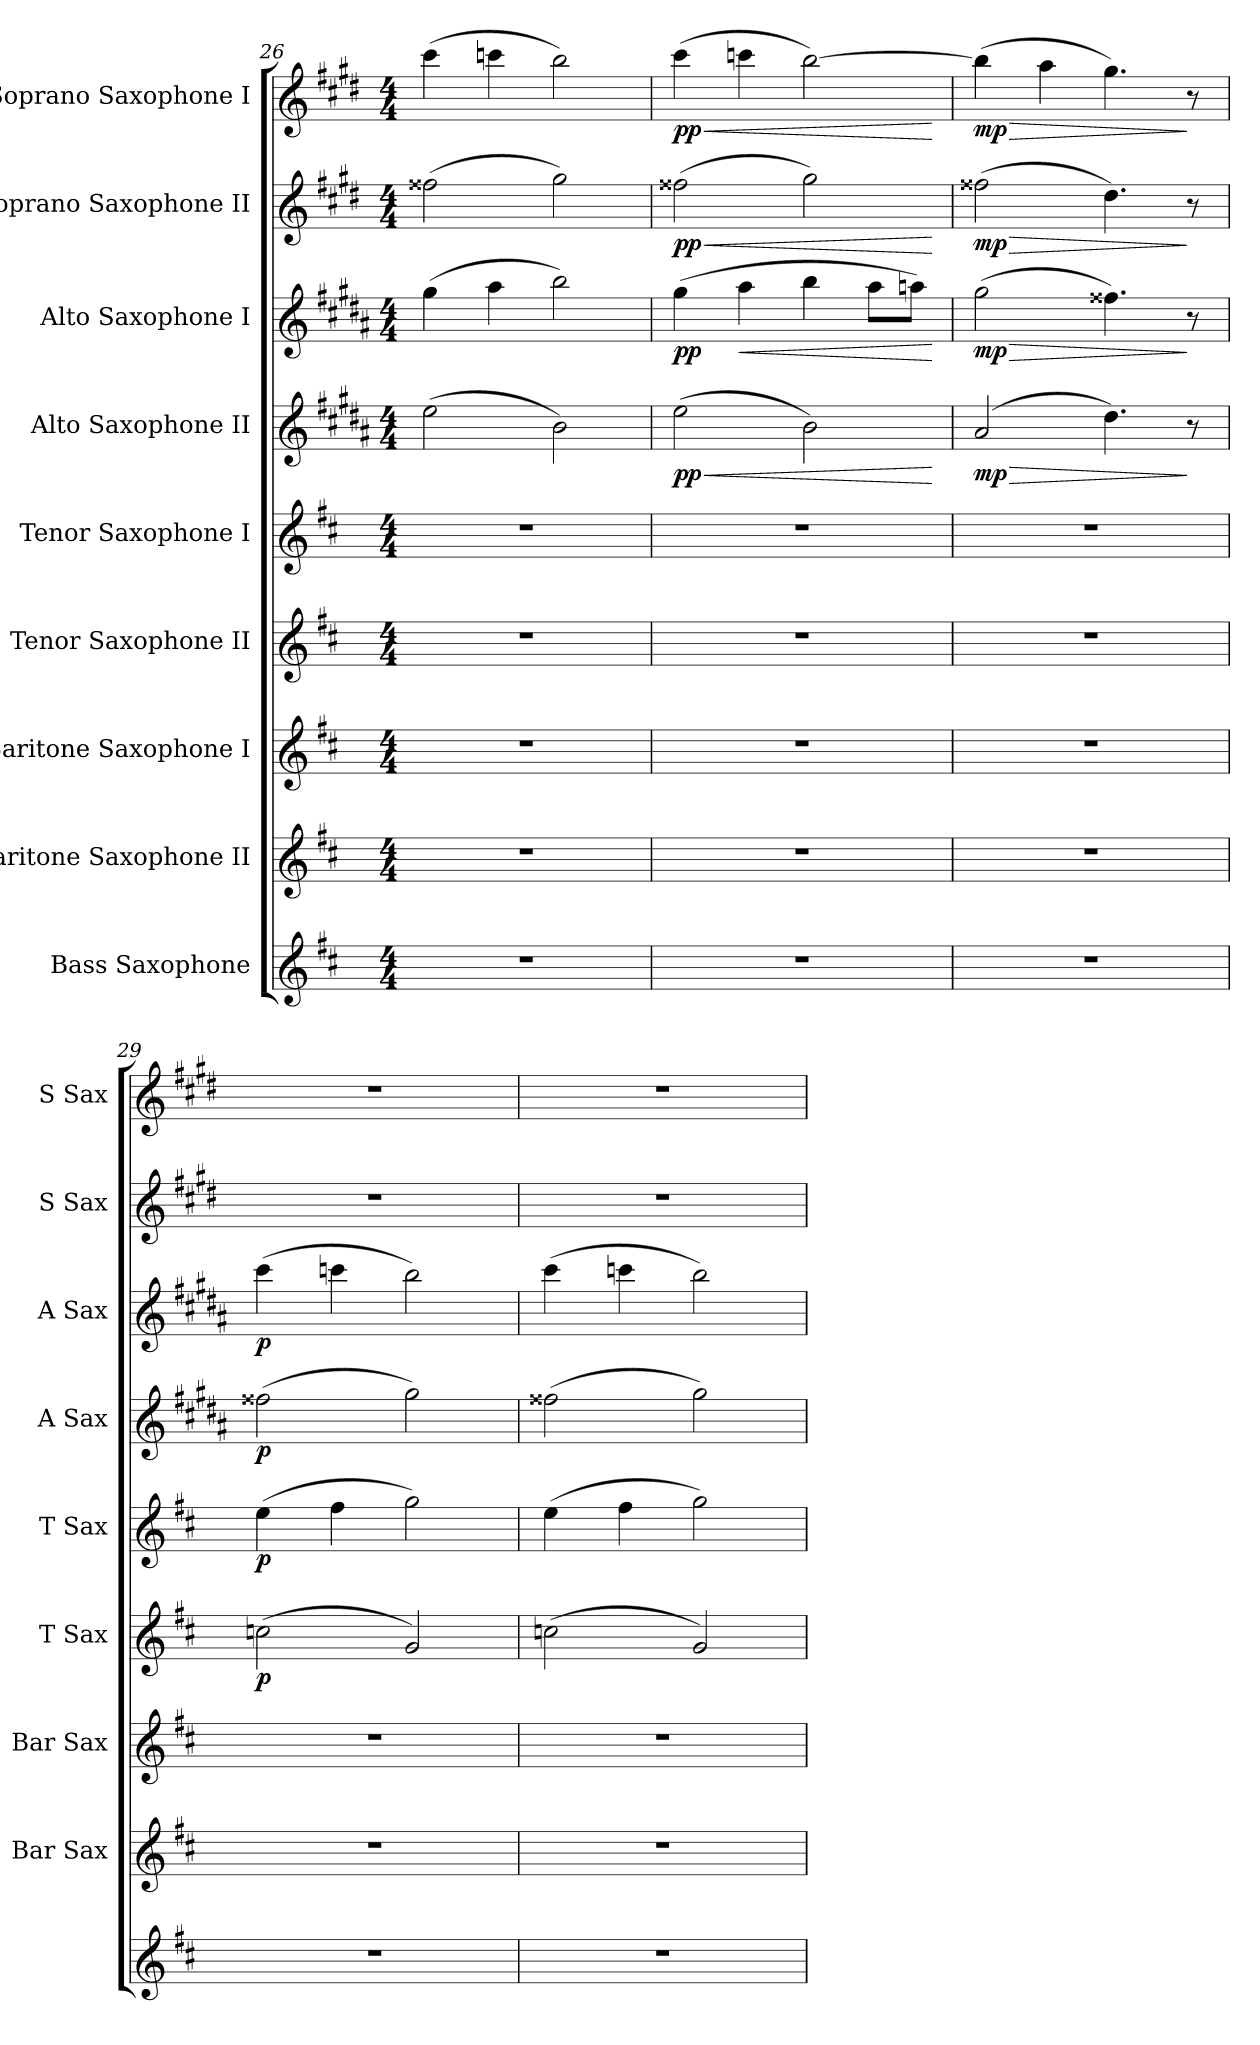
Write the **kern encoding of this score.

**kern	**kern	**kern	**kern	**dynam	**kern	**dynam	**kern	**dynam	**kern	**dynam	**kern	**dynam	**kern	**dynam
*part9	*part8	*part7	*part6	*part6	*part5	*part5	*part4	*part4	*part3	*part3	*part2	*part2	*part1	*part1
*staff9	*staff8	*staff7	*staff6	*staff6	*staff5	*staff5	*staff4	*staff4	*staff3	*staff3	*staff2	*staff2	*staff1	*staff1
*I"Bass Saxophone	*I"Baritone Saxophone II	*I"Baritone Saxophone I	*I"Tenor Saxophone II	*	*I"Tenor Saxophone I	*	*I"Alto Saxophone II	*	*I"Alto Saxophone I	*	*I"Soprano Saxophone II	*	*I"Soprano Saxophone I	*
*	*I'Bar Sax	*I'Bar Sax	*I'T Sax	*	*I'T Sax	*	*I'A Sax	*	*I'A Sax	*	*I'S Sax	*	*I'S Sax	*
*clefG2	*clefG2	*clefG2	*clefG2	*	*clefG2	*	*clefG2	*	*clefG2	*	*clefG2	*	*clefG2	*
*ITrd15c26	*ITrd12c21	*ITrd12c21	*ITrd8c14	*	*ITrd8c14	*	*ITrd5c9	*	*ITrd5c9	*	*ITrd1c2	*	*ITrd1c2	*
*k[f#c#]	*k[f#c#]	*k[f#c#]	*k[f#c#]	*	*k[f#c#]	*	*k[f#c#]	*	*k[f#c#]	*	*k[f#c#]	*	*k[f#c#]	*
*M4/4	*M4/4	*M4/4	*M4/4	*	*M4/4	*	*M4/4	*	*M4/4	*	*M4/4	*	*M4/4	*
=26	=26	=26	=26	=26	=26	=26	=26	=26	=26	=26	=26	=26	=26	=26
1r	1r	1r	1r	.	1r	.	(>2g\	.	(>4b\	.	(>2ee#X\	.	(>4bb\	.
.	.	.	.	.	.	.	.	.	4cc#\	.	.	.	4bb-X\	.
.	.	.	.	.	.	.	2d\)	.	2dd\)	.	2ff#\)	.	2aa\)	.
!!LO:PB:g=z
=27	=27	=27	=27	=27	=27	=27	=27	=27	=27	=27	=27	=27	=27	=27
!	!	!	!	!	!	!	!	!LO:HP:b	!	!	!	!LO:HP:b	!	!LO:HP:b
!	!	!	!	!	!	!	!	!LO:DY:n=1:b	!	!LO:DY:b	!	!LO:DY:n=1:b	!	!LO:DY:n=1:b
1r	1r	1r	1r	.	1r	.	(>2g\	< pp	(>4b\	pp	(>2ee#X\	< pp	(>4bb\	< pp
!	!	!	!	!	!	!	!	!	!	!LO:HP:b	!	!	!	!
.	.	.	.	.	.	.	.	.	4cc#\	<	.	.	4bb-X\	.
.	.	.	.	.	.	.	2d\)	.	4dd\	.	2ff#\)	.	[2aa\)	.
.	.	.	.	.	.	.	.	.	8cc#\L	.	.	.	.	.
.	.	.	.	.	.	.	.	.	8ccn\J)	.	.	.	.	.
.	.	.	.	.	.	.	.	[	.	[	.	[	.	[
=28	=28	=28	=28	=28	=28	=28	=28	=28	=28	=28	=28	=28	=28	=28
!	!	!	!	!	!	!	!	!LO:HP:b	!	!LO:HP:b	!	!LO:HP:b	!	!LO:HP:b
!	!	!	!	!	!	!	!	!LO:DY:n=1:b	!	!LO:DY:n=1:b	!	!LO:DY:n=1:b	!	!LO:DY:n=1:b
1r	1r	1r	1r	.	1r	.	(>2c#/	> mp	(>2b\	> mp	(>2ee#X\	> mp	(>4aa\]	> mp
.	.	.	.	.	.	.	.	.	.	.	.	.	4gg\	.
.	.	.	.	.	.	.	4.f#\)	.	4.a#X\)	.	4.cc#\)	.	4.ff#\)	.
.	.	.	.	.	.	.	8r	]	8r	]	8r	]	8r	]
=29	=29	=29	=29	=29	=29	=29	=29	=29	=29	=29	=29	=29	=29	=29
!	!	!	!	!LO:DY:b	!	!LO:DY:b	!	!LO:DY:b	!	!LO:DY:b	!	!	!	!
1r	1r	1r	(>2cn\	p	(>4e\	p	(>2a#X\	p	(>4ee\	p	1r	.	1r	.
.	.	.	.	.	4f#\	.	.	.	4ee-X\	.	.	.	.	.
.	.	.	2G/)	.	2g\)	.	2b\)	.	2dd\)	.	.	.	.	.
=30	=30	=30	=30	=30	=30	=30	=30	=30	=30	=30	=30	=30	=30	=30
1r	1r	1r	(>2cn\	.	(>4e\	.	(>2a#X\	.	(>4ee\	.	1r	.	1r	.
.	.	.	.	.	4f#\	.	.	.	4ee-X\	.	.	.	.	.
.	.	.	2G/)	.	2g\)	.	2b\)	.	2dd\)	.	.	.	.	.
=	=	=	=	=	=	=	=	=	=	=	=	=	=	=
*-	*-	*-	*-	*-	*-	*-	*-	*-	*-	*-	*-	*-	*-	*-
